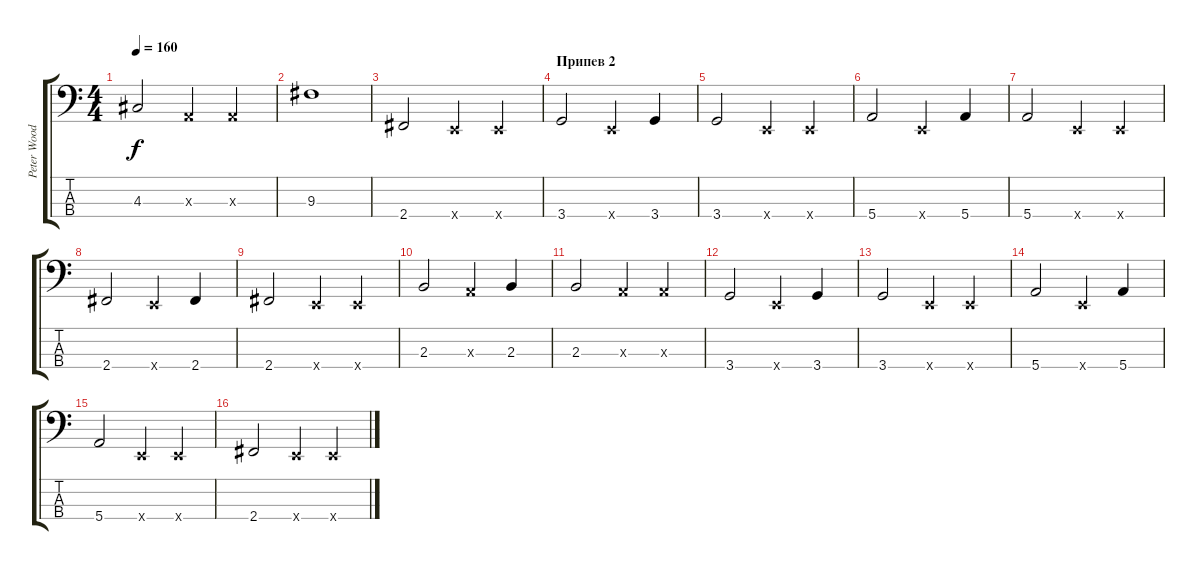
\track ("Peter Woodrobe" "Peter Wood") {instrument electricbassfinger}
\staff {score tabs}
\tuning (G2 D2 A1 E1) {hide}
\ts (4 4)
\tempo 160
\clef f4
\ks c
4.3.2{dy f} 0.3{x}.4 0.3{x}.4 |
9.3.1 |
2.4.2 0.4{x}.4 0.4{x}.4 |
\section ("" "Припев 2")
3.4.2 0.4{x}.4 3.4.4 |
3.4.2 0.4{x}.4 0.4{x}.4 |
5.4.2 0.4{x}.4 5.4.4 |
5.4.2 0.4{x}.4 0.4{x}.4 |
2.4.2 0.4{x}.4 2.4.4 |
2.4.2 0.4{x}.4 0.4{x}.4 |
2.3.2 0.3{x}.4 2.3.4 |
2.3.2 0.3{x}.4 0.3{x}.4 |
3.4.2 0.4{x}.4 3.4.4 |
3.4.2 0.4{x}.4 0.4{x}.4 |
5.4.2 0.4{x}.4 5.4.4 |
5.4.2 0.4{x}.4 0.4{x}.4 |
2.4.2 0.4{x}.4 0.4{x}.4
